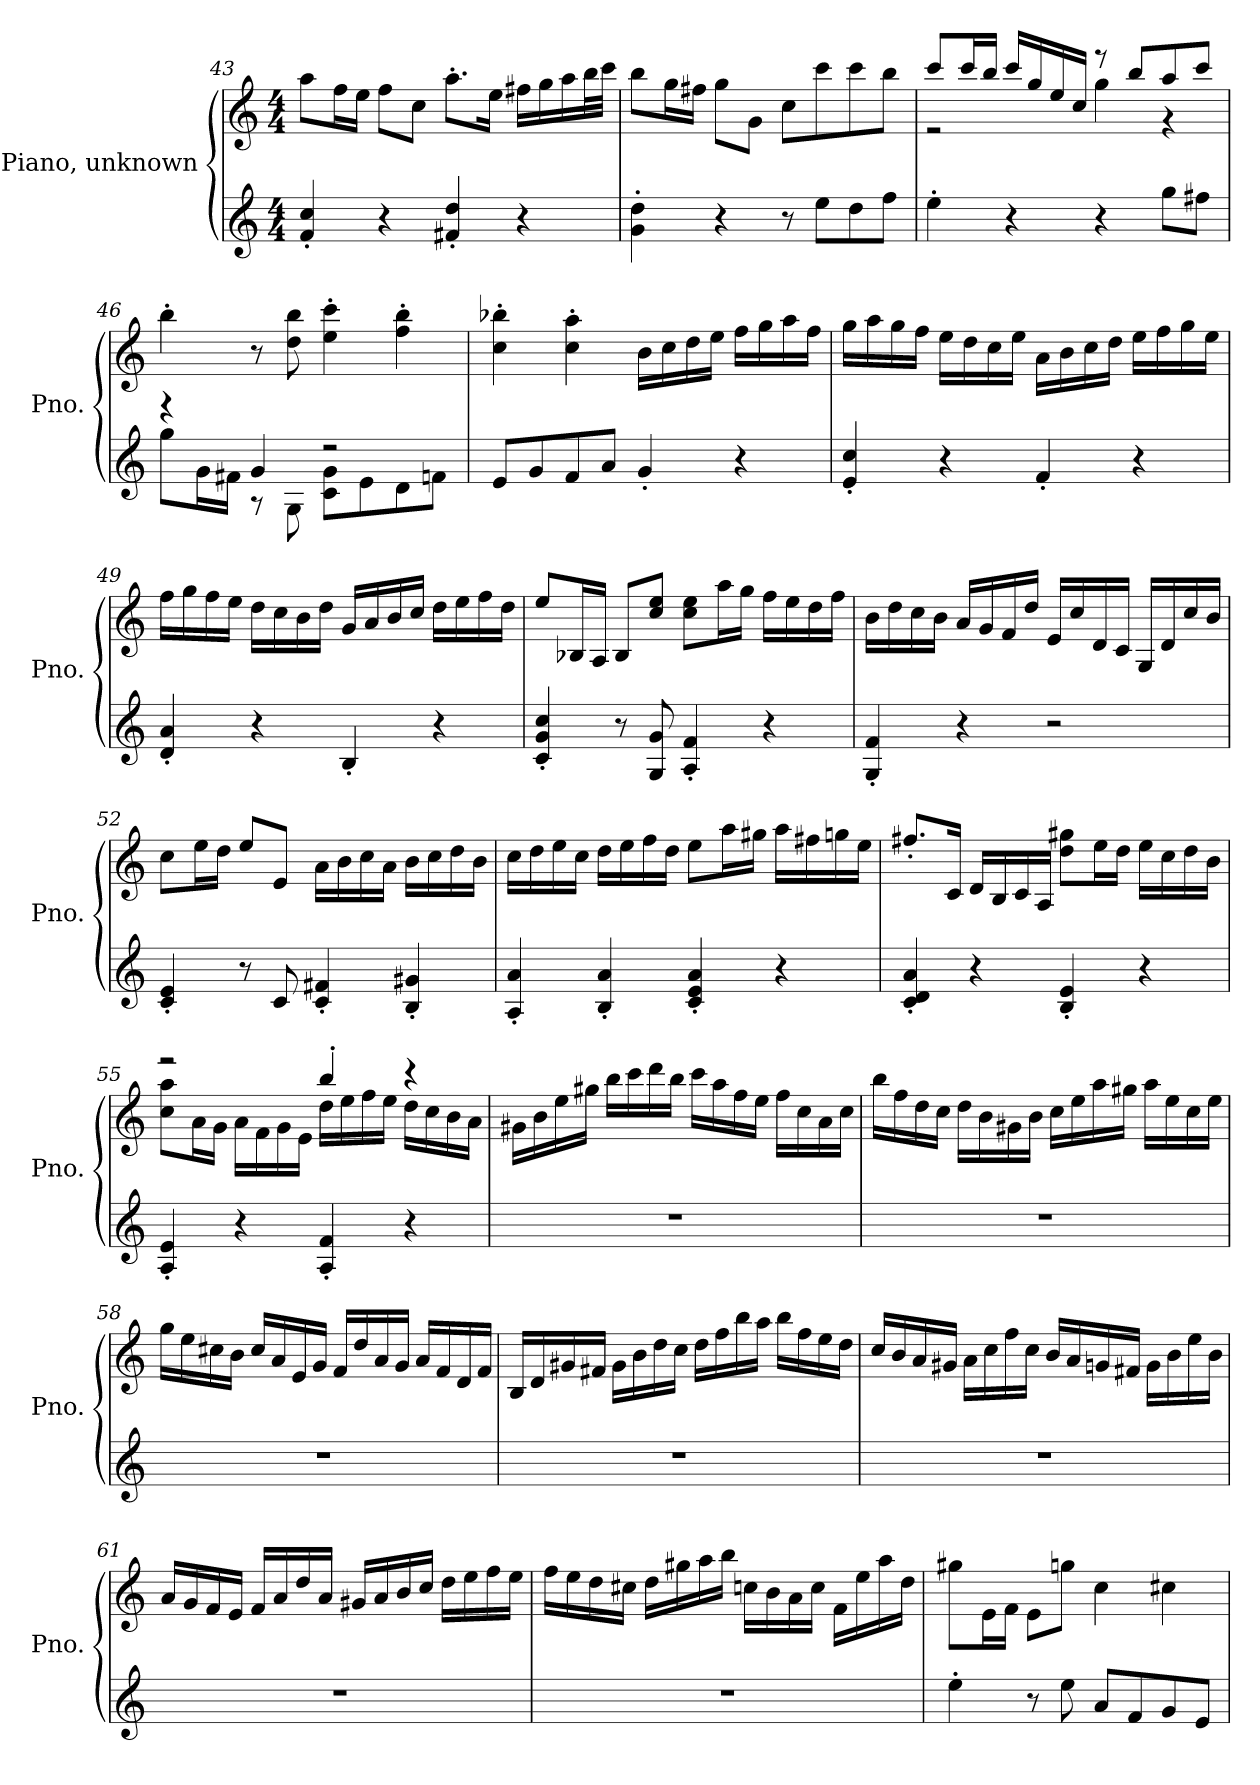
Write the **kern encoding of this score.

**kern	**kern
*part1	*part1
*staff2	*staff1
*I"Piano, unknown	*
*I'Pno.	*
*clefG2	*clefG2
*k[]	*k[]
*M4/4	*M4/4
=43	=43
4f/' 4cc/'	8aa\L
.	16ff\L
.	16ee\JJ
4r	8ff\L
.	8cc\J
4f#X/' 4dd/'	8.aa'\L
.	16ee\Jk
4r	16ff#X\LL
.	16gg\
.	16aa\
.	32bb\L
.	32ccc\JJJ
!!LO:LB:g=z
=44	=44
4g\' 4dd\'	8bb\L
.	16gg\L
.	16ff#X\JJ
4r	8gg\L
.	8g\J
8r	8cc\L
8ee\L	8ccc\
8dd\	8ccc\
8ff\J	8bb\J
=45	=45
*	*^
4ee'\	8ccc/L	2r
.	16ccc/L	.
.	16bb/JJ	.
4r	16ccc/LL	.
.	16gg/	.
.	16ee/	.
.	16cc/JJ	.
4r	8r	4gg\
.	8bb/L	.
8gg\L	8aa/	4r
8ff#X\J	8ccc/J	.
*	*v	*v
=46	=46
*^	*
4r	8gg\L	4bb'\
.	16g\L	.
.	16f#X\JJ	.
4g/	8r	8r
.	8G\	8dd\ 8bb\
2r	8c\ 8g\L	4ee\' 4ccc\'
.	8e\	.
.	8d\	4ff\' 4bb\'
.	8fn\J	.
*v	*v	*
!!LO:LB:g=z
=47	=47
8e/L	4cc\' 4bb-X\'
8g/	.
8f/	4cc\' 4aa\'
8a/J	.
4g'/	16b\LL
.	16cc\
.	16dd\
.	16ee\JJ
4r	16ff\LL
.	16gg\
.	16aa\
.	16ff\JJ
=48	=48
4e/' 4cc/'	16gg\LL
.	16aa\
.	16gg\
.	16ff\JJ
4r	16ee\LL
.	16dd\
.	16cc\
.	16ee\JJ
4f'/	16a\LL
.	16b\
.	16cc\
.	16dd\JJ
4r	16ee\LL
.	16ff\
.	16gg\
.	16ee\JJ
=49	=49
4d/' 4a/'	16ff\LL
.	16gg\
.	16ff\
.	16ee\JJ
4r	16dd\LL
.	16cc\
.	16b\
.	16dd\JJ
4B'/	16g/LL
.	16a/
.	16b/
.	16cc/JJ
4r	16dd\LL
.	16ee\
.	16ff\
.	16dd\JJ
!!LO:LB:g=z
=50	=50
4c/' 4g/' 4cc/'	8ee/L
.	16B-X/L
.	16A/JJ
8r	8B-/L
8G/ 8g/	8cc/ 8ee/J
4A/' 4f/'	8cc\ 8ee\L
.	16aa\L
.	16gg\JJ
4r	16ff\LL
.	16ee\
.	16dd\
.	16ff\JJ
=51	=51
4G/' 4f/'	16b\LL
.	16dd\
.	16cc\
.	16b\JJ
4r	16a/LL
.	16g/
.	16f/
.	16dd/JJ
2r	16e/LL
.	16cc/
.	16d/
.	16c/JJ
.	16G/LL
.	16d/
.	16cc/
.	16b/JJ
=52	=52
4c/' 4e/'	8cc\L
.	16ee\L
.	16dd\JJ
8r	8ee/L
8c/	8e/J
4c/' 4f#X/'	16a\LL
.	16b\
.	16cc\
.	16a\JJ
4B/' 4g#X/'	16b\LL
.	16cc\
.	16dd\
.	16b\JJ
!!LO:PB:g=z
=53	=53
4A/' 4a/'	16cc\LL
.	16dd\
.	16ee\
.	16cc\JJ
4B/' 4a/'	16dd\LL
.	16ee\
.	16ff\
.	16dd\JJ
4c/' 4e/' 4a/'	8ee\L
.	16aa\L
.	16gg#X\JJ
4r	16aa\LL
.	16ff#X\
.	16ggn\
.	16ee\JJ
=54	=54
4c/' 4d/' 4a/'	8.ff#X'/L
.	16c/Jk
4r	16d/LL
.	16B/
.	16c/
.	16A/JJ
4B/' 4e/'	8dd\ 8gg#X\L
.	16ee\L
.	16dd\JJ
4r	16ee\LL
.	16cc\
.	16dd\
.	16b\JJ
=55	=55
*	*^
4A/' 4e/'	2r	8cc\ 8aa\L
.	.	16a\L
.	.	16g\JJ
4r	.	16a\LL
.	.	16f\
.	.	16g\
.	.	16e\JJ
4A/' 4f/'	4bb'/	16dd\LL
.	.	16ee\
.	.	16ff\
.	.	16ee\JJ
4r	4r	16dd\LL
.	.	16cc\
.	.	16b\
.	.	16a\JJ
*	*v	*v
!!LO:LB:g=z
=56	=56
1r	16g#X\LL
.	16b\
.	16ee\
.	16gg#X\JJ
.	16bb\LL
.	16ccc\
.	16ddd\
.	16bb\JJ
.	16ccc\LL
.	16aa\
.	16ff\
.	16ee\JJ
.	16ff\LL
.	16cc\
.	16a\
.	16cc\JJ
=57	=57
1r	16bb\LL
.	16ff\
.	16dd\
.	16cc\JJ
.	16dd\LL
.	16b\
.	16g#X\
.	16b\JJ
.	16cc\LL
.	16ee\
.	16aa\
.	16gg#X\JJ
.	16aa\LL
.	16ee\
.	16cc\
.	16ee\JJ
!!LO:LB:g=z
=58	=58
1r	16gg\LL
.	16ee\
.	16cc#X\
.	16b\JJ
.	16cc#/LL
.	16a/
.	16e/
.	16g/JJ
.	16f/LL
.	16dd/
.	16a/
.	16g/JJ
.	16a/LL
.	16f/
.	16d/
.	16f/JJ
=59	=59
1r	16B/LL
.	16d/
.	16g#X/
.	16f#X/JJ
.	16g#\LL
.	16b\
.	16dd\
.	16cc\JJ
.	16dd\LL
.	16ff\
.	16bb\
.	16aa\JJ
.	16bb\LL
.	16ff\
.	16ee\
.	16dd\JJ
!!LO:LB:g=z
=60	=60
1r	16cc/LL
.	16b/
.	16a/
.	16g#X/JJ
.	16a\LL
.	16cc\
.	16ff\
.	16cc\JJ
.	16b/LL
.	16a/
.	16gn/
.	16f#X/JJ
.	16g\LL
.	16b\
.	16ee\
.	16b\JJ
=61	=61
1r	16a/LL
.	16g/
.	16f/
.	16e/JJ
.	16f/LL
.	16a/
.	16dd/
.	16a/JJ
.	16g#X/LL
.	16a/
.	16b/
.	16cc/JJ
.	16dd\LL
.	16ee\
.	16ff\
.	16ee\JJ
!!LO:LB:g=z
=62	=62
1r	16ff\LL
.	16ee\
.	16dd\
.	16cc#X\JJ
.	16dd\LL
.	16gg#X\
.	16aa\
.	16bb\JJ
.	16ccn\LL
.	16b\
.	16a\
.	16cc\JJ
.	16f\LL
.	16ee\
.	16aa\
.	16dd\JJ
=63	=63
4ee'\	8gg#X\L
.	16e\L
.	16f\JJ
8r	8e\L
8ee\	8ggn\J
8a/L	4cc\
8f/	.
8g/	4cc#X\
8e/J	.
=	=
*-	*-
